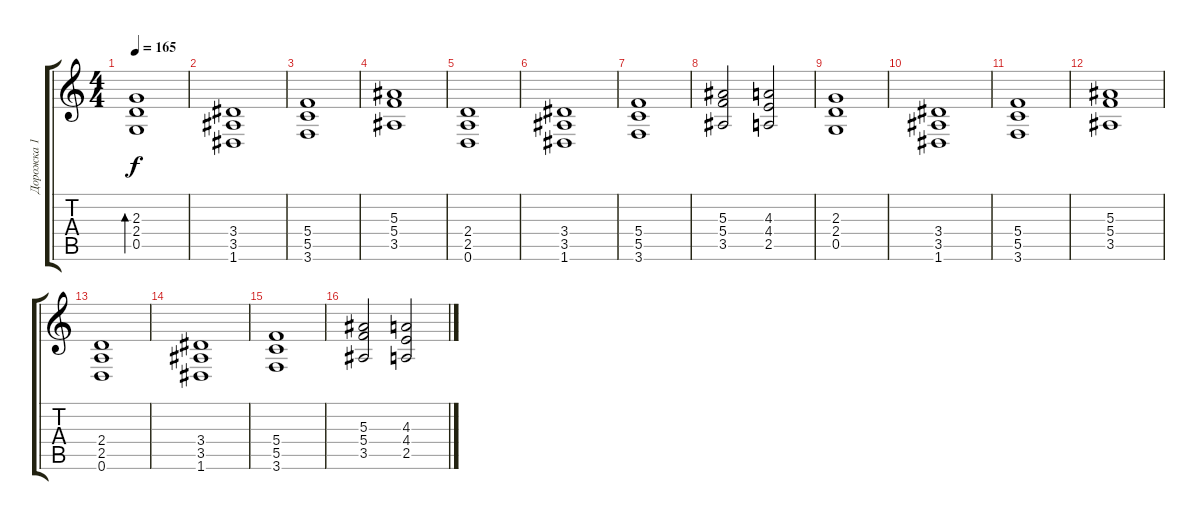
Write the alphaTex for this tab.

\track ("Дорожка 1" "Дорожка 1") {instrument distortionguitar}
\staff {score tabs}
\tuning (D4 A3 F3 C3 G2 D2) {hide}
\ts (4 4)
\tempo 165
\clef g2
\ks c
(2.3 2.4 0.5).1{bd 60 dy f} |
(3.4 3.5 1.6).1{instrument distortionguitar} |
(5.4 5.5 3.6).1 |
(5.3 5.4 3.5).1 |
(2.4 2.5 0.6).1 |
(3.4 3.5 1.6).1 |
(5.4 5.5 3.6).1 |
(5.3 5.4 3.5).2 (4.3 4.4 2.5).2 |
(2.3 2.4 0.5).1 |
(3.4 3.5 1.6).1 |
(5.4 5.5 3.6).1 |
(5.3 5.4 3.5).1 |
(2.4 2.5 0.6).1 |
(3.4 3.5 1.6).1 |
(5.4 5.5 3.6).1 |
(5.3 5.4 3.5).2 (4.3 4.4 2.5).2
